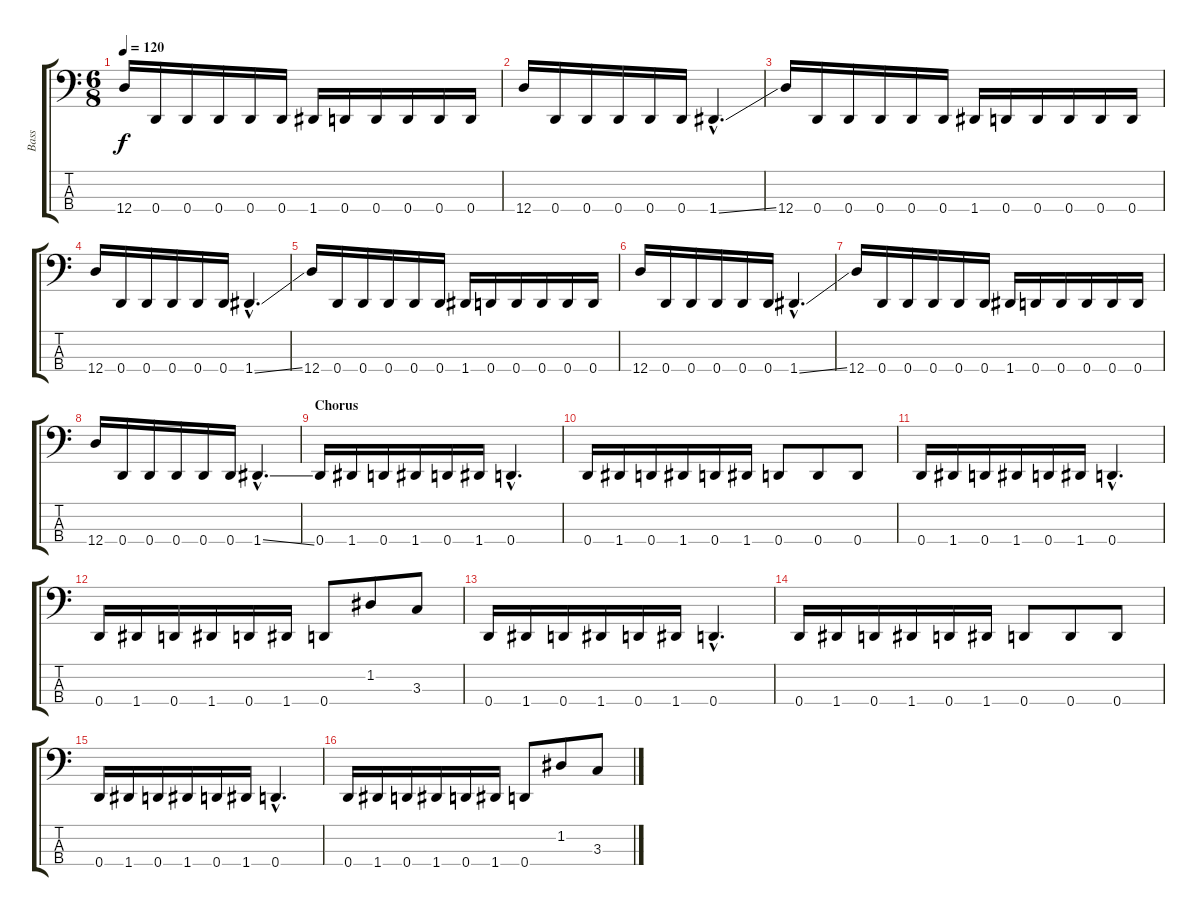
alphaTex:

\track ("Bass" "Bass") {instrument electricbasspick}
\staff {score tabs}
\tuning (G2 D2 A1 D1) {hide}
\ts (6 8)
\tempo 120
\clef f4
\ks c
12.4.16{dy f} 0.4.16 0.4.16 0.4.16 0.4.16 0.4.16 1.4.16 0.4.16 0.4.16 0.4.16 0.4.16 0.4.16 |
12.4.16 0.4.16 0.4.16 0.4.16 0.4.16 0.4.16 1.4{ss hac}.4{d} |
12.4.16 0.4.16 0.4.16 0.4.16 0.4.16 0.4.16 1.4.16 0.4.16 0.4.16 0.4.16 0.4.16 0.4.16 |
12.4.16 0.4.16 0.4.16 0.4.16 0.4.16 0.4.16 1.4{ss hac}.4{d} |
12.4.16 0.4.16 0.4.16 0.4.16 0.4.16 0.4.16 1.4.16 0.4.16 0.4.16 0.4.16 0.4.16 0.4.16 |
12.4.16 0.4.16 0.4.16 0.4.16 0.4.16 0.4.16 1.4{ss hac}.4{d} |
12.4.16 0.4.16 0.4.16 0.4.16 0.4.16 0.4.16 1.4.16 0.4.16 0.4.16 0.4.16 0.4.16 0.4.16 |
12.4.16 0.4.16 0.4.16 0.4.16 0.4.16 0.4.16 1.4{ss hac}.4{d} |
\section ("" "Chorus")
0.4.16 1.4.16 0.4.16 1.4.16 0.4.16 1.4.16 0.4{hac}.4{d} |
0.4.16 1.4.16 0.4.16 1.4.16 0.4.16 1.4.16 0.4.8 0.4.8 0.4.8 |
0.4.16 1.4.16 0.4.16 1.4.16 0.4.16 1.4.16 0.4{hac}.4{d} |
0.4.16 1.4.16 0.4.16 1.4.16 0.4.16 1.4.16 0.4.8 1.2.8 3.3.8 |
0.4.16 1.4.16 0.4.16 1.4.16 0.4.16 1.4.16 0.4{hac}.4{d} |
0.4.16 1.4.16 0.4.16 1.4.16 0.4.16 1.4.16 0.4.8 0.4.8 0.4.8 |
0.4.16 1.4.16 0.4.16 1.4.16 0.4.16 1.4.16 0.4{hac}.4{d} |
0.4.16 1.4.16 0.4.16 1.4.16 0.4.16 1.4.16 0.4.8 1.2.8 3.3.8
